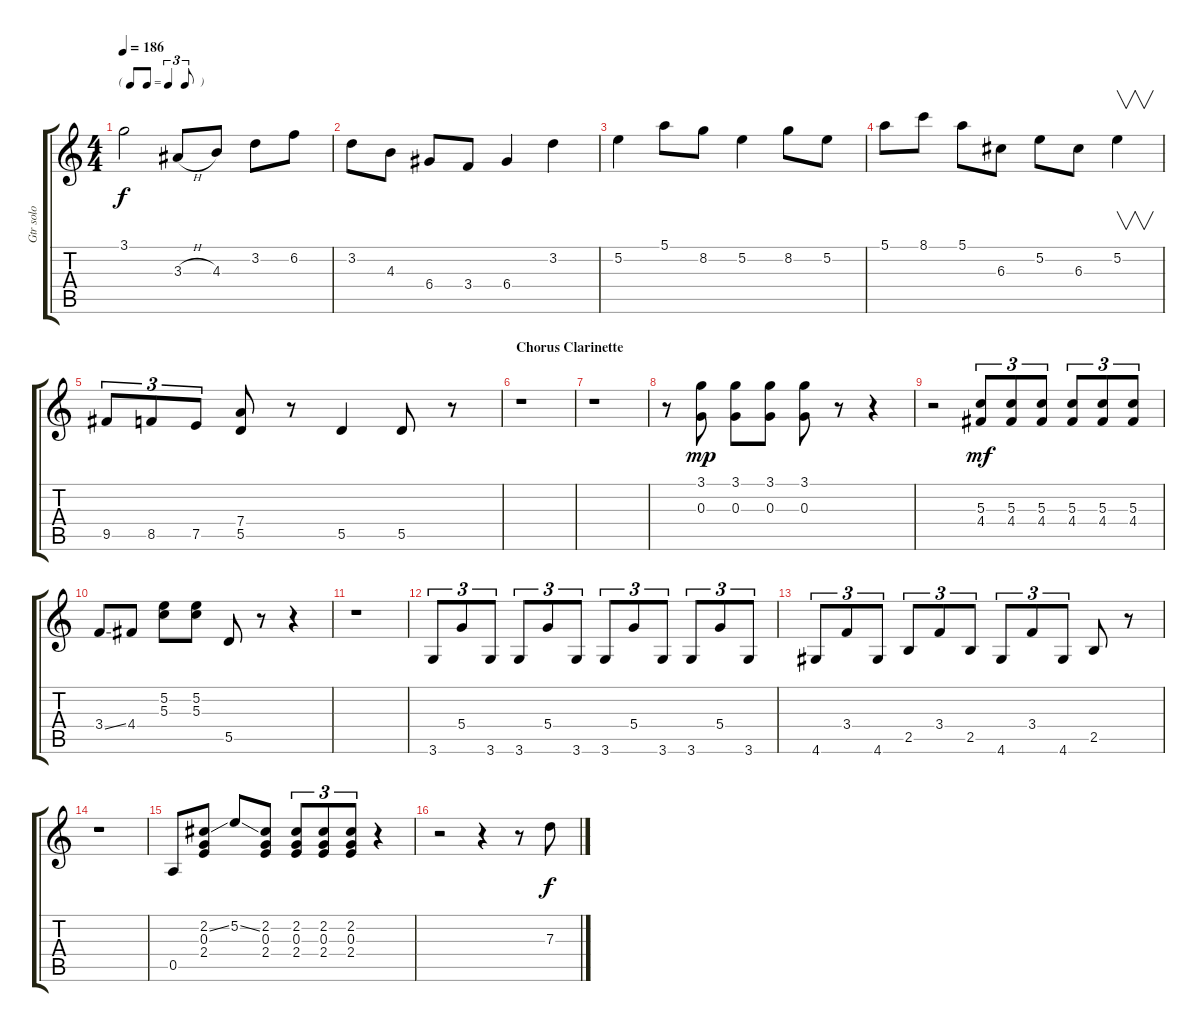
\track ("Gtr solo" "Gtr solo") {instrument acousticguitarsteel}
\staff {score tabs}
\tuning (E4 B3 G3 D3 A2 E2) {hide}
\ts (4 4)
\tf triplet8th
\tempo 186
\clef g2
\ks c
3.1.2{dy f} 3.3{h}.8 4.3.8 3.2.8 6.2.8 |
3.2.8 4.3.8 6.4.8 3.4.8 6.4.4 3.2.4 |
5.2.4 5.1.8 8.2.8 5.2.4 8.2.8 5.2.8 |
5.1.8 8.1.8 5.1.8 6.3.8 5.2.8 6.3.8 5.2.4{v} |
9.5.8{tu (3 2)} 8.5.8{tu (3 2)} 7.5.8{tu (3 2)} (7.4 5.5).8 r.8 5.5.4 5.5.8 r.8 |
\section ("" "Chorus Clarinette")
r.1 |
r.1 |
r.8 (3.1 0.3).8{dy mp} (3.1 0.3).8 (3.1 0.3).8 (3.1 0.3).8 r.8 r.4 |
r.2 (5.3 4.4).8{tu (3 2) dy mf} (5.3 4.4).8{tu (3 2)} (5.3 4.4).8{tu (3 2)} (5.3 4.4).8{tu (3 2)} (5.3 4.4).8{tu (3 2)} (5.3 4.4).8{tu (3 2)} |
3.4{ss}.8 4.4.8 (5.2 5.3).8 (5.2 5.3).8 5.5.8 r.8 r.4 |
r.1 |
3.6.8{tu (3 2)} 5.4.8{tu (3 2)} 3.6.8{tu (3 2)} 3.6.8{tu (3 2)} 5.4.8{tu (3 2)} 3.6.8{tu (3 2)} 3.6.8{tu (3 2)} 5.4.8{tu (3 2)} 3.6.8{tu (3 2)} 3.6.8{tu (3 2)} 5.4.8{tu (3 2)} 3.6.8{tu (3 2)} |
4.6.8{tu (3 2)} 3.4.8{tu (3 2)} 4.6.8{tu (3 2)} 2.5.8{tu (3 2)} 3.4.8{tu (3 2)} 2.5.8{tu (3 2)} 4.6.8{tu (3 2)} 3.4.8{tu (3 2)} 4.6.8{tu (3 2)} 2.5.8 r.8 |
r.1 |
0.5.8 (2.2{ss} 0.3 2.4).8 5.2{ss}.8 (2.2 0.3 2.4).8 (2.2 0.3 2.4).8{tu (3 2)} (2.2 0.3 2.4).8{tu (3 2)} (2.2 0.3 2.4).8{tu (3 2)} r.4 |
r.2 r.4 r.8 7.3.8{dy f}
